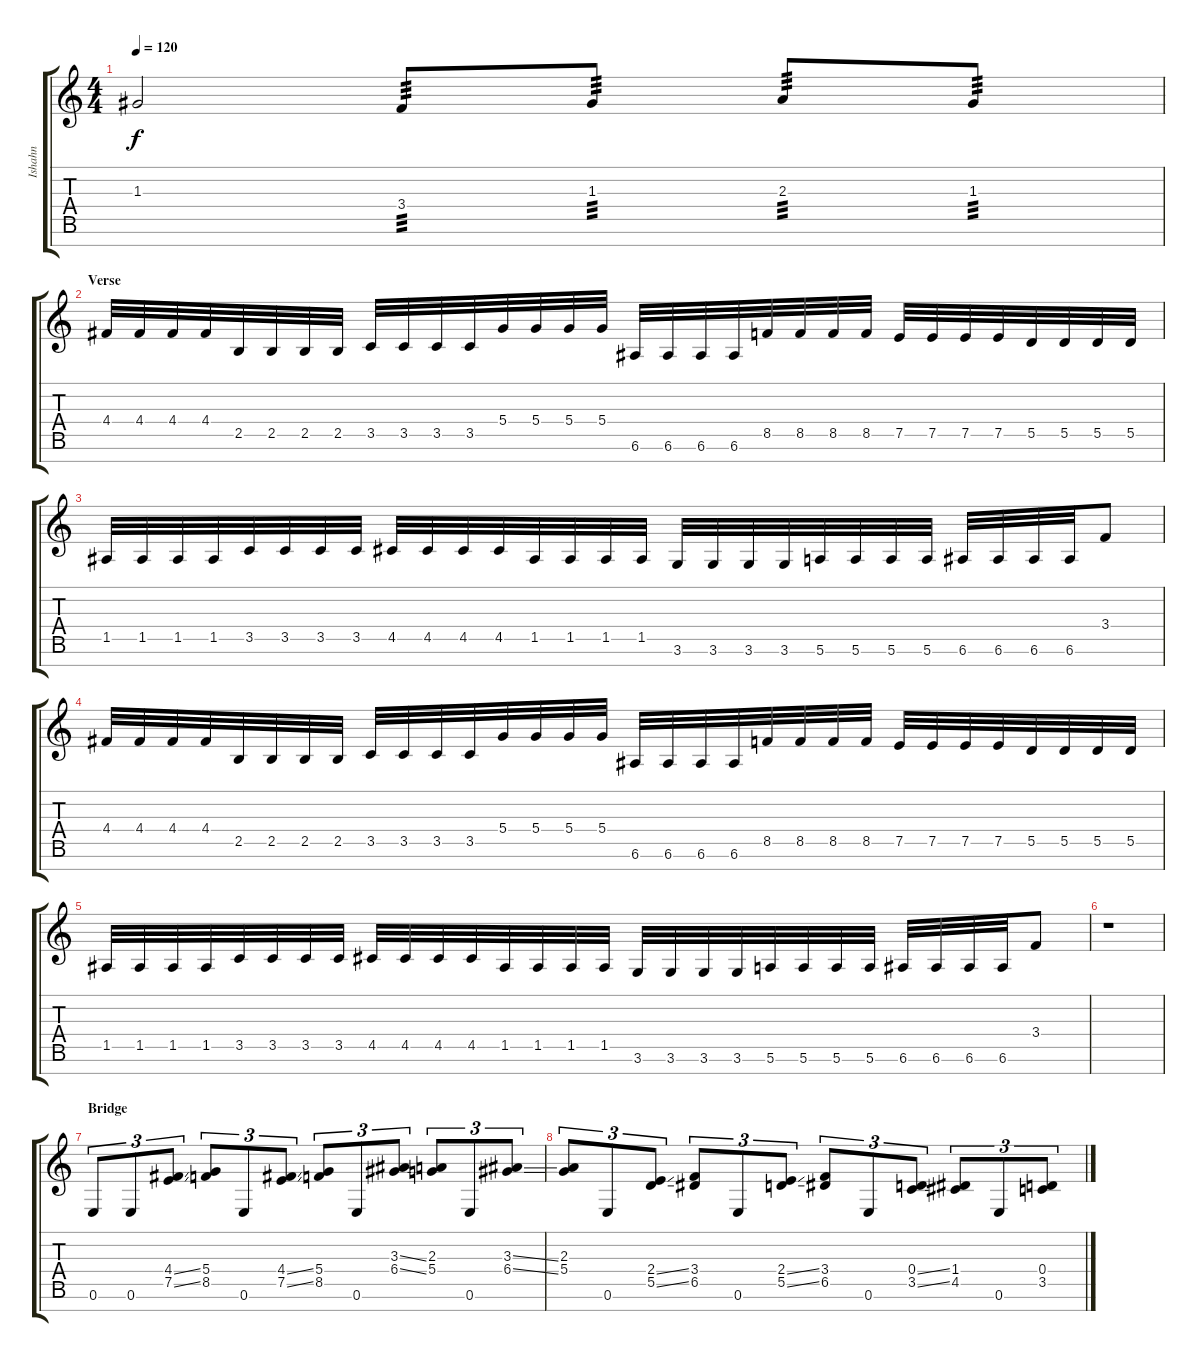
\track ("Ishahn" "Ishahn") {instrument distortionguitar}
\staff {score tabs}
\tuning (E4 B3 G3 D3 A2 E2 B1) {hide}
\ts (4 4)
\tempo 120
\clef g2
\ks c
1.3{t}.2{dy f} 3.4.8{tp 3} 1.3.8{tp 3} 2.3.8{tp 3} 1.3.8{tp 3} |
\section ("" "Verse")
4.4.32 4.4.32 4.4.32 4.4.32 2.5.32 2.5.32 2.5.32 2.5.32 3.5.32 3.5.32 3.5.32 3.5.32 5.4.32 5.4.32 5.4.32 5.4.32 6.6.32 6.6.32 6.6.32 6.6.32 8.5.32 8.5.32 8.5.32 8.5.32 7.5.32 7.5.32 7.5.32 7.5.32 5.5.32 5.5.32 5.5.32 5.5.32 |
1.5.32 1.5.32 1.5.32 1.5.32 3.5.32 3.5.32 3.5.32 3.5.32 4.5.32 4.5.32 4.5.32 4.5.32 1.5.32 1.5.32 1.5.32 1.5.32 3.6.32 3.6.32 3.6.32 3.6.32 5.6.32 5.6.32 5.6.32 5.6.32 6.6.32 6.6.32 6.6.32 6.6.32 3.4.8 |
4.4.32 4.4.32 4.4.32 4.4.32 2.5.32 2.5.32 2.5.32 2.5.32 3.5.32 3.5.32 3.5.32 3.5.32 5.4.32 5.4.32 5.4.32 5.4.32 6.6.32 6.6.32 6.6.32 6.6.32 8.5.32 8.5.32 8.5.32 8.5.32 7.5.32 7.5.32 7.5.32 7.5.32 5.5.32 5.5.32 5.5.32 5.5.32 |
1.5.32 1.5.32 1.5.32 1.5.32 3.5.32 3.5.32 3.5.32 3.5.32 4.5.32 4.5.32 4.5.32 4.5.32 1.5.32 1.5.32 1.5.32 1.5.32 3.6.32 3.6.32 3.6.32 3.6.32 5.6.32 5.6.32 5.6.32 5.6.32 6.6.32 6.6.32 6.6.32 6.6.32 3.4.8 |
r.1 |
\section ("" "Bridge")
0.6.8{tu (3 2)} 0.6.8{tu (3 2)} (4.4{ss} 7.5{ss}).8{tu (3 2)} (5.4 8.5).8{tu (3 2)} 0.6.8{tu (3 2)} (4.4{ss} 7.5{ss}).8{tu (3 2)} (5.4 8.5).8{tu (3 2)} 0.6.8{tu (3 2)} (3.3{ss} 6.4{ss}).8{tu (3 2)} (2.3 5.4).8{tu (3 2)} 0.6.8{tu (3 2)} (3.3{ss} 6.4{ss}).8{tu (3 2)} |
(2.3 5.4).8{tu (3 2)} 0.6.8{tu (3 2)} (2.4{ss} 5.5{ss}).8{tu (3 2)} (3.4 6.5).8{tu (3 2)} 0.6.8{tu (3 2)} (2.4{ss} 5.5{ss}).8{tu (3 2)} (3.4 6.5).8{tu (3 2)} 0.6.8{tu (3 2)} (0.4{ss} 3.5{ss}).8{tu (3 2)} (1.4 4.5).8{tu (3 2)} 0.6.8{tu (3 2)} (0.4 3.5).8{tu (3 2)}
